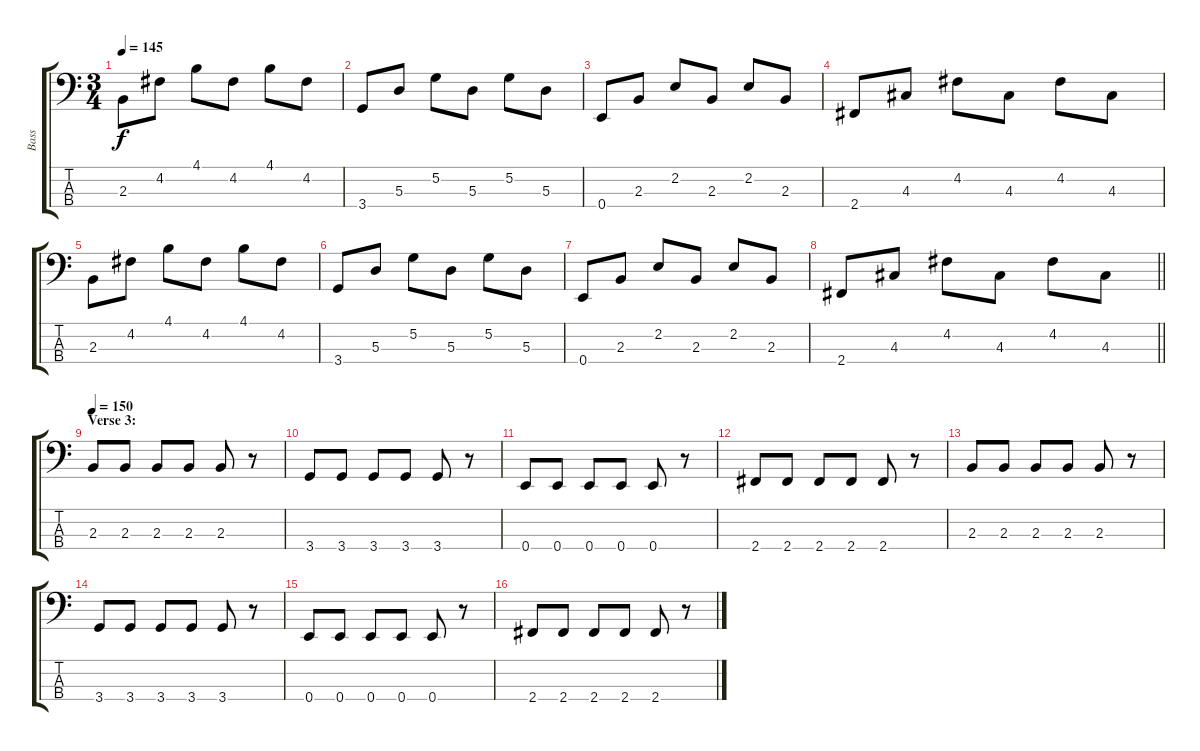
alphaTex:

\track ("Bass" "Bass") {instrument electricbasspick}
\staff {score tabs}
\tuning (G2 D2 A1 E1) {hide}
\ts (3 4)
\tempo 145
\clef f4
\ks c
2.3.8{dy f} 4.2.8 4.1.8 4.2.8 4.1.8 4.2.8 |
3.4.8 5.3.8 5.2.8 5.3.8 5.2.8 5.3.8 |
0.4.8 2.3.8 2.2.8 2.3.8 2.2.8 2.3.8 |
2.4.8 4.3.8 4.2.8 4.3.8 4.2.8 4.3.8 |
2.3.8 4.2.8 4.1.8 4.2.8 4.1.8 4.2.8 |
3.4.8 5.3.8 5.2.8 5.3.8 5.2.8 5.3.8 |
0.4.8 2.3.8 2.2.8 2.3.8 2.2.8 2.3.8 |
\barLineRight lightlight
2.4.8 4.3.8 4.2.8 4.3.8 4.2.8 4.3.8 |
\section ("" "Verse 3:")
\tempo 150
2.3.8 2.3.8 2.3.8 2.3.8 2.3.8 r.8 |
3.4.8 3.4.8 3.4.8 3.4.8 3.4.8 r.8 |
0.4.8 0.4.8 0.4.8 0.4.8 0.4.8 r.8 |
2.4.8 2.4.8 2.4.8 2.4.8 2.4.8 r.8 |
2.3.8 2.3.8 2.3.8 2.3.8 2.3.8 r.8 |
3.4.8 3.4.8 3.4.8 3.4.8 3.4.8 r.8 |
0.4.8 0.4.8 0.4.8 0.4.8 0.4.8 r.8 |
2.4.8 2.4.8 2.4.8 2.4.8 2.4.8 r.8
